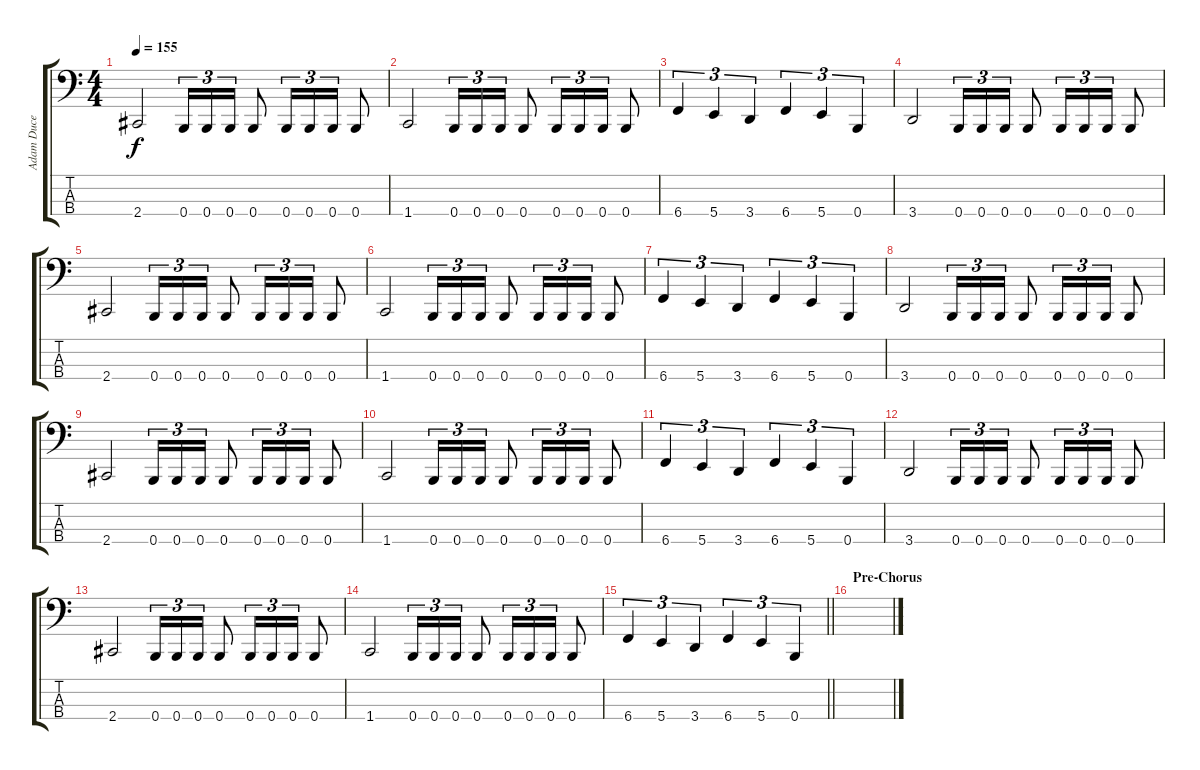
\track ("Adam Duce (Bass)" "Adam Duce ") {instrument electricbasspick}
\staff {score tabs}
\tuning (E2 B1 Gb1 B0) {hide}
\ts (4 4)
\tempo 155
\clef f4
\ks c
2.4.2{dy f} 0.4.16{tu (3 2)} 0.4.16{tu (3 2)} 0.4.16{tu (3 2)} 0.4.8 0.4.16{tu (3 2)} 0.4.16{tu (3 2)} 0.4.16{tu (3 2)} 0.4.8 |
1.4.2 0.4.16{tu (3 2)} 0.4.16{tu (3 2)} 0.4.16{tu (3 2)} 0.4.8 0.4.16{tu (3 2)} 0.4.16{tu (3 2)} 0.4.16{tu (3 2)} 0.4.8 |
6.4.4{tu (3 2)} 5.4.4{tu (3 2)} 3.4.4{tu (3 2)} 6.4.4{tu (3 2)} 5.4.4{tu (3 2)} 0.4.4{tu (3 2)} |
3.4.2 0.4.16{tu (3 2)} 0.4.16{tu (3 2)} 0.4.16{tu (3 2)} 0.4.8 0.4.16{tu (3 2)} 0.4.16{tu (3 2)} 0.4.16{tu (3 2)} 0.4.8 |
2.4.2 0.4.16{tu (3 2)} 0.4.16{tu (3 2)} 0.4.16{tu (3 2)} 0.4.8 0.4.16{tu (3 2)} 0.4.16{tu (3 2)} 0.4.16{tu (3 2)} 0.4.8 |
1.4.2 0.4.16{tu (3 2)} 0.4.16{tu (3 2)} 0.4.16{tu (3 2)} 0.4.8 0.4.16{tu (3 2)} 0.4.16{tu (3 2)} 0.4.16{tu (3 2)} 0.4.8 |
6.4.4{tu (3 2)} 5.4.4{tu (3 2)} 3.4.4{tu (3 2)} 6.4.4{tu (3 2)} 5.4.4{tu (3 2)} 0.4.4{tu (3 2)} |
3.4.2 0.4.16{tu (3 2)} 0.4.16{tu (3 2)} 0.4.16{tu (3 2)} 0.4.8 0.4.16{tu (3 2)} 0.4.16{tu (3 2)} 0.4.16{tu (3 2)} 0.4.8 |
2.4.2 0.4.16{tu (3 2)} 0.4.16{tu (3 2)} 0.4.16{tu (3 2)} 0.4.8 0.4.16{tu (3 2)} 0.4.16{tu (3 2)} 0.4.16{tu (3 2)} 0.4.8 |
1.4.2 0.4.16{tu (3 2)} 0.4.16{tu (3 2)} 0.4.16{tu (3 2)} 0.4.8 0.4.16{tu (3 2)} 0.4.16{tu (3 2)} 0.4.16{tu (3 2)} 0.4.8 |
6.4.4{tu (3 2)} 5.4.4{tu (3 2)} 3.4.4{tu (3 2)} 6.4.4{tu (3 2)} 5.4.4{tu (3 2)} 0.4.4{tu (3 2)} |
3.4.2 0.4.16{tu (3 2)} 0.4.16{tu (3 2)} 0.4.16{tu (3 2)} 0.4.8 0.4.16{tu (3 2)} 0.4.16{tu (3 2)} 0.4.16{tu (3 2)} 0.4.8 |
2.4.2 0.4.16{tu (3 2)} 0.4.16{tu (3 2)} 0.4.16{tu (3 2)} 0.4.8 0.4.16{tu (3 2)} 0.4.16{tu (3 2)} 0.4.16{tu (3 2)} 0.4.8 |
1.4.2 0.4.16{tu (3 2)} 0.4.16{tu (3 2)} 0.4.16{tu (3 2)} 0.4.8 0.4.16{tu (3 2)} 0.4.16{tu (3 2)} 0.4.16{tu (3 2)} 0.4.8 |
\barLineRight lightlight
6.4.4{tu (3 2)} 5.4.4{tu (3 2)} 3.4.4{tu (3 2)} 6.4.4{tu (3 2)} 5.4.4{tu (3 2)} 0.4.4{tu (3 2)} |
\section ("" "Pre-Chorus")
